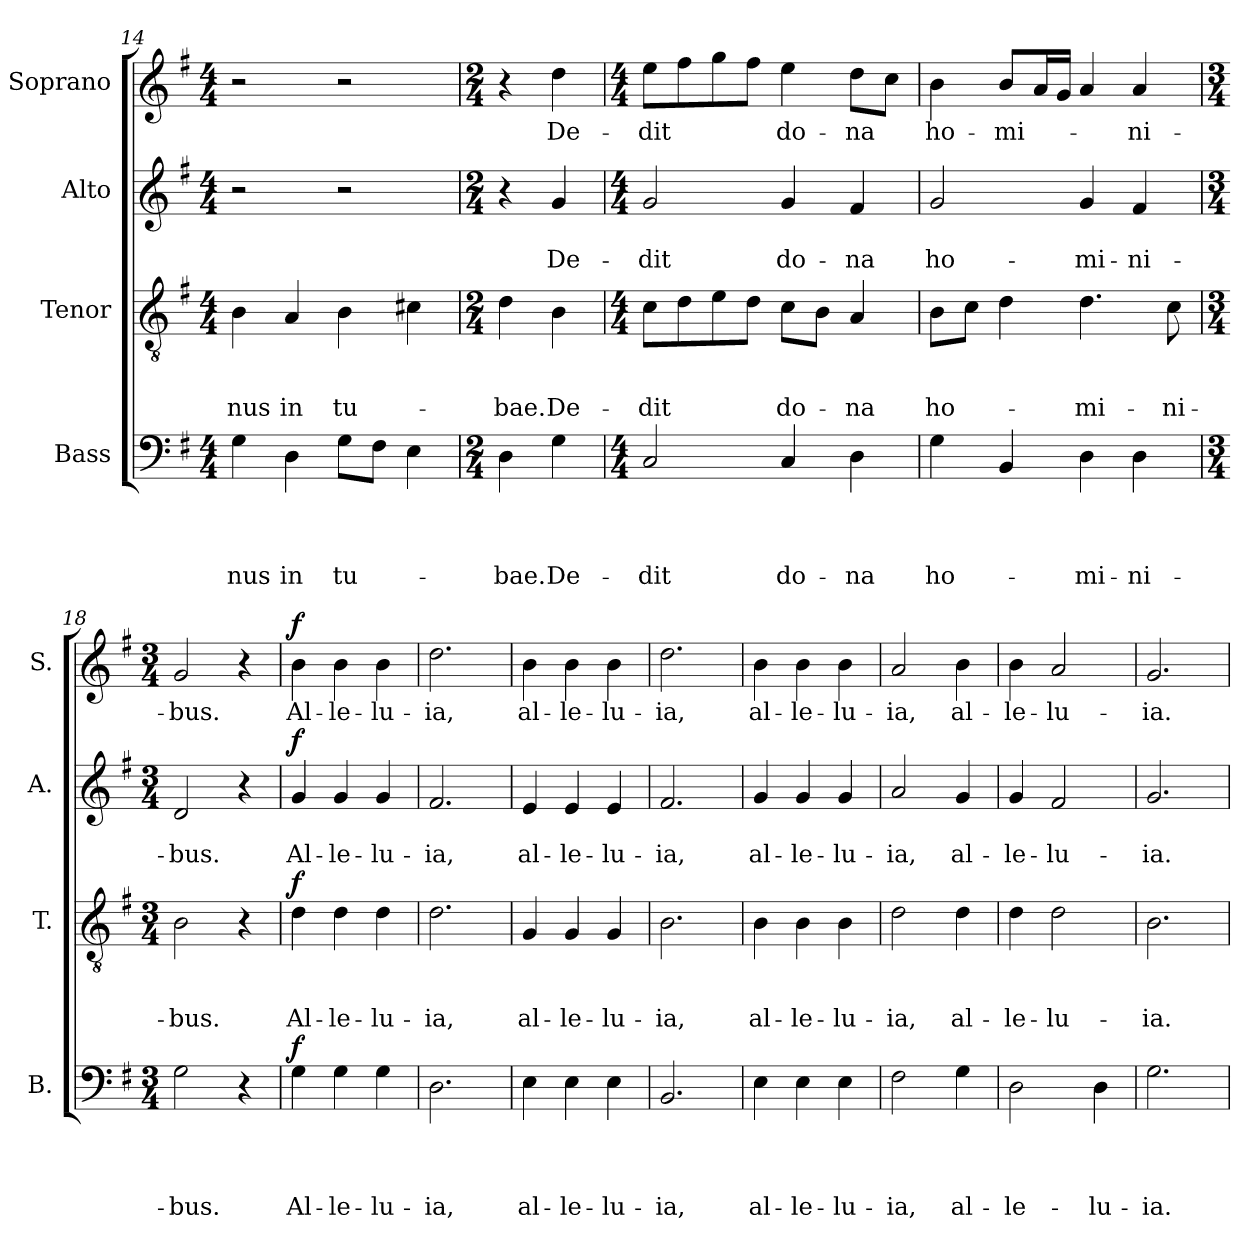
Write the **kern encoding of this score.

**kern	**text	**text	**text	**text	**dynam	**kern	**text	**text	**text	**dynam	**kern	**text	**text	**dynam	**kern	**text	**dynam
*part4	*part4	*part4	*part4	*part4	*part4	*part3	*part3	*part3	*part3	*part3	*part2	*part2	*part2	*part2	*part1	*part1	*part1
*staff4	*staff4	*staff4	*staff4	*staff4	*staff4	*staff3	*staff3	*staff3	*staff3	*staff3	*staff2	*staff2	*staff2	*staff2	*staff1	*staff1	*staff1
*I"Bass	*	*	*	*	*	*I"Tenor	*	*	*	*	*I"Alto	*	*	*	*I"Soprano	*	*
*I'B.	*	*	*	*	*	*I'T.	*	*	*	*	*I'A.	*	*	*	*I'S.	*	*
*clefF4	*	*	*	*	*	*clefGv2	*	*	*	*	*clefG2	*	*	*	*clefG2	*	*
*k[f#]	*	*	*	*	*	*k[f#]	*	*	*	*	*k[f#]	*	*	*	*k[f#]	*	*
*G:	*	*	*	*	*	*G:	*	*	*	*	*G:	*	*	*	*G:	*	*
*M4/4	*	*	*	*	*	*M4/4	*	*	*	*	*M4/4	*	*	*	*M4/4	*	*
=14	=14	=14	=14	=14	=14	=14	=14	=14	=14	=14	=14	=14	=14	=14	=14	=14	=14
!	!	!	!	!LO:LY:b	!	!	!	!	!LO:LY:b	!	!	!	!	!	!	!	!
4G\	.	.	.	-nus	.	4B\	.	.	-nus	.	2r	.	.	.	2r	.	.
!	!	!	!	!LO:LY:b	!	!	!	!	!LO:LY:b	!	!	!	!	!	!	!	!
4D\	.	.	.	in	.	4A/	.	.	in	.	.	.	.	.	.	.	.
!	!	!	!	!LO:LY:b	!	!	!	!	!LO:LY:b	!	!	!	!	!	!	!	!
8G\L	.	.	.	tu-	.	4B\	.	.	tu-	.	2r	.	.	.	2r	.	.
8F#\J	.	.	.	.	.	.	.	.	.	.	.	.	.	.	.	.	.
4E\	.	.	.	.	.	4c#X\	.	.	.	.	.	.	.	.	.	.	.
=15	=15	=15	=15	=15	=15	=15	=15	=15	=15	=15	=15	=15	=15	=15	=15	=15	=15
*M2/4	*	*	*	*	*	*M2/4	*	*	*	*	*M2/4	*	*	*	*M2/4	*	*
!	!	!	!	!LO:LY:b	!	!	!	!	!LO:LY:b	!	!	!	!	!	!	!	!
4D\	.	.	.	-bae.	.	4d\	.	.	-bae.	.	4r	.	.	.	4r	.	.
!	!	!	!	!LO:LY:b	!	!	!	!	!LO:LY:b	!	!	!	!LO:LY:b	!	!	!LO:LY:b	!
4G\	.	.	.	De-	.	4B\	.	.	De-	.	4g/	.	De-	.	4dd\	De-	.
=16	=16	=16	=16	=16	=16	=16	=16	=16	=16	=16	=16	=16	=16	=16	=16	=16	=16
*M4/4	*	*	*	*	*	*M4/4	*	*	*	*	*M4/4	*	*	*	*M4/4	*	*
!	!	!	!	!LO:LY:b	!	!	!	!	!LO:LY:b	!	!	!	!LO:LY:b	!	!	!LO:LY:b	!
2C/	.	.	.	-dit	.	8c\L	.	.	-dit	.	2g/	.	-dit	.	8ee\L	-dit	.
.	.	.	.	.	.	8d\	.	.	.	.	.	.	.	.	8ff#\	.	.
.	.	.	.	.	.	8e\	.	.	.	.	.	.	.	.	8gg\	.	.
.	.	.	.	.	.	8d\J	.	.	.	.	.	.	.	.	8ff#\J	.	.
!	!	!	!	!LO:LY:b	!	!	!	!	!LO:LY:b	!	!	!	!LO:LY:b	!	!	!LO:LY:b	!
4C/	.	.	.	do-	.	8c\L	.	.	do-	.	4g/	.	do-	.	4ee\	do-	.
.	.	.	.	.	.	8B\J	.	.	.	.	.	.	.	.	.	.	.
!	!	!	!	!LO:LY:b	!	!	!	!	!LO:LY:b	!	!	!	!LO:LY:b	!	!	!LO:LY:b	!
4D\	.	.	.	-na	.	4A/	.	.	-na	.	4f#/	.	-na	.	8dd\L	-na	.
.	.	.	.	.	.	.	.	.	.	.	.	.	.	.	8cc\J	.	.
!!LO:LB:g=z
=17	=17	=17	=17	=17	=17	=17	=17	=17	=17	=17	=17	=17	=17	=17	=17	=17	=17
!	!	!	!	!LO:LY:b	!	!	!	!	!LO:LY:b	!	!	!	!LO:LY:b	!	!	!LO:LY:b	!
4G\	.	.	.	ho-	.	8B\L	.	.	ho-	.	2g/	.	ho-	.	4b\	ho-	.
.	.	.	.	.	.	8c\J	.	.	.	.	.	.	.	.	.	.	.
!	!	!	!	!	!	!	!	!	!	!	!	!	!	!	!	!LO:LY:b	!
4BB/	.	.	.	.	.	4d\	.	.	.	.	.	.	.	.	8b/L	-mi-	.
.	.	.	.	.	.	.	.	.	.	.	.	.	.	.	16a/L	.	.
.	.	.	.	.	.	.	.	.	.	.	.	.	.	.	16g/JJ	.	.
!	!	!	!	!LO:LY:b	!	!	!	!	!LO:LY:b	!	!	!	!LO:LY:b	!	!	!	!
4D\	.	.	.	-mi-	.	4.d\	.	.	-mi-	.	4g/	.	-mi-	.	4a/	.	.
!	!	!	!	!LO:LY:b	!	!	!	!	!	!	!	!	!LO:LY:b	!	!	!LO:LY:b	!
4D\	.	.	.	-ni-	.	.	.	.	.	.	4f#/	.	-ni-	.	4a/	-ni-	.
!	!	!	!	!	!	!	!	!	!LO:LY:b	!	!	!	!	!	!	!	!
.	.	.	.	.	.	8c\	.	.	-ni-	.	.	.	.	.	.	.	.
=18	=18	=18	=18	=18	=18	=18	=18	=18	=18	=18	=18	=18	=18	=18	=18	=18	=18
*M3/4	*	*	*	*	*	*M3/4	*	*	*	*	*M3/4	*	*	*	*M3/4	*	*
!	!	!	!	!LO:LY:b	!	!	!	!	!LO:LY:b	!	!	!	!LO:LY:b	!	!	!LO:LY:b	!
2G\	.	.	.	-bus.	.	2B\	.	.	-bus.	.	2d/	.	-bus.	.	2g/	-bus.	.
4r	.	.	.	.	.	4r	.	.	.	.	4r	.	.	.	4r	.	.
=19	=19	=19	=19	=19	=19	=19	=19	=19	=19	=19	=19	=19	=19	=19	=19	=19	=19
!	!	!	!	!LO:LY:b	!LO:DY:a	!	!	!	!LO:LY:b	!LO:DY:a	!	!	!LO:LY:b	!LO:DY:a	!	!LO:LY:b	!LO:DY:a
4G\	.	.	.	Al-	f	4d\	.	.	Al-	f	4g/	.	Al-	f	4b\	Al-	f
!	!	!	!	!LO:LY:b	!	!	!	!	!LO:LY:b	!	!	!	!LO:LY:b	!	!	!LO:LY:b	!
4G\	.	.	.	-le-	.	4d\	.	.	-le-	.	4g/	.	-le-	.	4b\	-le-	.
!	!	!	!	!LO:LY:b	!	!	!	!	!LO:LY:b	!	!	!	!LO:LY:b	!	!	!LO:LY:b	!
4G\	.	.	.	-lu-	.	4d\	.	.	-lu-	.	4g/	.	-lu-	.	4b\	-lu-	.
=20	=20	=20	=20	=20	=20	=20	=20	=20	=20	=20	=20	=20	=20	=20	=20	=20	=20
!	!	!	!	!LO:LY:b	!	!	!	!	!LO:LY:b	!	!	!	!LO:LY:b	!	!	!LO:LY:b	!
2.D\	.	.	.	-ia,	.	2.d\	.	.	-ia,	.	2.f#/	.	-ia,	.	2.dd\	-ia,	.
=21	=21	=21	=21	=21	=21	=21	=21	=21	=21	=21	=21	=21	=21	=21	=21	=21	=21
!	!	!	!	!LO:LY:b	!	!	!	!	!LO:LY:b	!	!	!	!LO:LY:b	!	!	!LO:LY:b	!
4E\	.	.	.	al-	.	4G/	.	.	al-	.	4e/	.	al-	.	4b\	al-	.
!	!	!	!	!LO:LY:b	!	!	!	!	!LO:LY:b	!	!	!	!LO:LY:b	!	!	!LO:LY:b	!
4E\	.	.	.	-le-	.	4G/	.	.	-le-	.	4e/	.	-le-	.	4b\	-le-	.
!	!	!	!	!LO:LY:b	!	!	!	!	!LO:LY:b	!	!	!	!LO:LY:b	!	!	!LO:LY:b	!
4E\	.	.	.	-lu-	.	4G/	.	.	-lu-	.	4e/	.	-lu-	.	4b\	-lu-	.
=22	=22	=22	=22	=22	=22	=22	=22	=22	=22	=22	=22	=22	=22	=22	=22	=22	=22
!	!	!	!	!LO:LY:b	!	!	!	!	!LO:LY:b	!	!	!	!LO:LY:b	!	!	!LO:LY:b	!
2.BB/	.	.	.	-ia,	.	2.B\	.	.	-ia,	.	2.f#/	.	-ia,	.	2.dd\	-ia,	.
=23	=23	=23	=23	=23	=23	=23	=23	=23	=23	=23	=23	=23	=23	=23	=23	=23	=23
!	!	!	!	!LO:LY:b	!	!	!	!	!LO:LY:b	!	!	!	!LO:LY:b	!	!	!LO:LY:b	!
4E\	.	.	.	al-	.	4B\	.	.	al-	.	4g/	.	al-	.	4b\	al-	.
!	!	!	!	!LO:LY:b	!	!	!	!	!LO:LY:b	!	!	!	!LO:LY:b	!	!	!LO:LY:b	!
4E\	.	.	.	-le-	.	4B\	.	.	-le-	.	4g/	.	-le-	.	4b\	-le-	.
!	!	!	!	!LO:LY:b	!	!	!	!	!LO:LY:b	!	!	!	!LO:LY:b	!	!	!LO:LY:b	!
4E\	.	.	.	-lu-	.	4B\	.	.	-lu-	.	4g/	.	-lu-	.	4b\	-lu-	.
=24	=24	=24	=24	=24	=24	=24	=24	=24	=24	=24	=24	=24	=24	=24	=24	=24	=24
!	!	!	!	!LO:LY:b	!	!	!	!	!LO:LY:b	!	!	!	!LO:LY:b	!	!	!LO:LY:b	!
2F#\	.	.	.	-ia,	.	2d\	.	.	-ia,	.	2a/	.	-ia,	.	2a/	-ia,	.
!	!	!	!	!LO:LY:b	!	!	!	!	!LO:LY:b	!	!	!	!LO:LY:b	!	!	!LO:LY:b	!
4G\	.	.	.	al-	.	4d\	.	.	al-	.	4g/	.	al-	.	4b\	al-	.
!!LO:PB:g=z
=25	=25	=25	=25	=25	=25	=25	=25	=25	=25	=25	=25	=25	=25	=25	=25	=25	=25
!	!	!	!	!LO:LY:b	!	!	!	!	!LO:LY:b	!	!	!	!LO:LY:b	!	!	!LO:LY:b	!
2D\	.	.	.	-le-	.	4d\	.	.	-le-	.	4g/	.	-le-	.	4b\	-le-	.
!	!	!	!	!	!	!	!	!	!LO:LY:b	!	!	!	!LO:LY:b	!	!	!LO:LY:b	!
.	.	.	.	.	.	2d\	.	.	-lu-	.	2f#/	.	-lu-	.	2a/	-lu-	.
!	!	!	!	!LO:LY:b	!	!	!	!	!	!	!	!	!	!	!	!	!
4D\	.	.	.	-lu-	.	.	.	.	.	.	.	.	.	.	.	.	.
=26	=26	=26	=26	=26	=26	=26	=26	=26	=26	=26	=26	=26	=26	=26	=26	=26	=26
!	!	!	!	!LO:LY:b	!	!	!	!	!LO:LY:b	!	!	!	!LO:LY:b	!	!	!LO:LY:b	!
2.G\	.	.	.	-ia.	.	2.B\	.	.	-ia.	.	2.g/	.	-ia.	.	2.g/	-ia.	.
=	=	=	=	=	=	=	=	=	=	=	=	=	=	=	=	=	=
*-	*-	*-	*-	*-	*-	*-	*-	*-	*-	*-	*-	*-	*-	*-	*-	*-	*-
